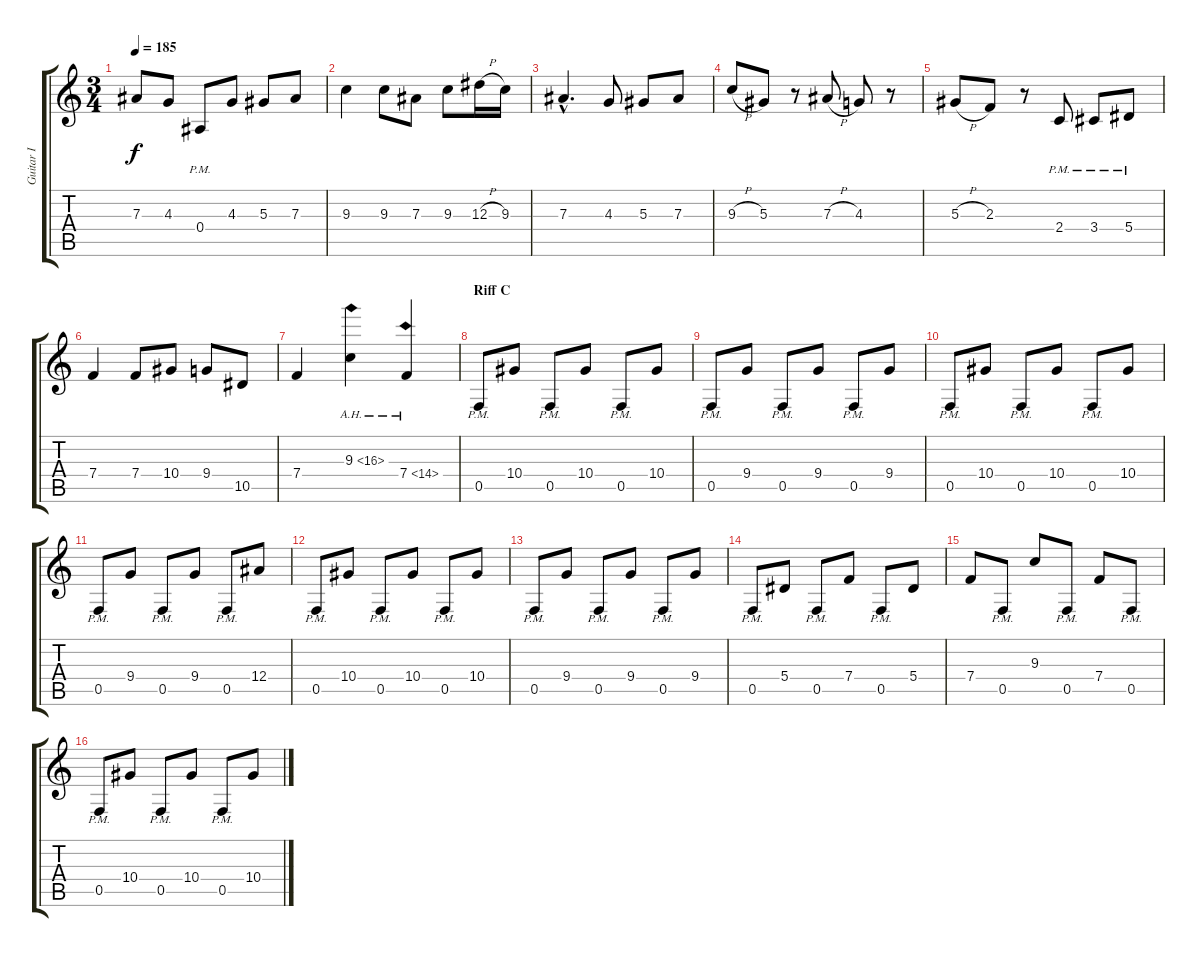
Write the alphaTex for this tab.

\track ("Guitar I" "Guitar I") {instrument overdrivenguitar}
\staff {score tabs}
\tuning (C4 G3 Eb3 Bb2 F2 C2) {hide}
\ts (3 4)
\tempo 185
\clef g2
\ks c
7.3.8{dy f} 4.3.8 0.4{pm}.8 4.3.8 5.3.8 7.3.8 |
9.3.4 9.3.8 7.3.8 9.3.8 12.3{h}.16 9.3.16 |
7.3{hac}.4{d} 4.3.8 5.3.8 7.3.8 |
9.3{h}.8 5.3.8 r.8 7.3{h}.8 4.3.8 r.8 |
5.3{h}.8 2.3.8 r.8 2.4{pm}.8 3.4{pm}.8 5.4{pm}.8 |
7.4.4 7.4.8 10.4.8 9.4.8 10.5.8 |
7.4.4 9.3{ah 7}.4 7.4{ah 7}.4 |
\section ("" "Riff C")
0.5{pm}.8 10.4.8 0.5{pm}.8 10.4.8 0.5{pm}.8 10.4.8 |
0.5{pm}.8 9.4.8 0.5{pm}.8 9.4.8 0.5{pm}.8 9.4.8 |
0.5{pm}.8 10.4.8 0.5{pm}.8 10.4.8 0.5{pm}.8 10.4.8 |
0.5{pm}.8 9.4.8 0.5{pm}.8 9.4.8 0.5{pm}.8 12.4.8 |
0.5{pm}.8 10.4.8 0.5{pm}.8 10.4.8 0.5{pm}.8 10.4.8 |
0.5{pm}.8 9.4.8 0.5{pm}.8 9.4.8 0.5{pm}.8 9.4.8 |
0.5{pm}.8 5.4.8 0.5{pm}.8 7.4.8 0.5{pm}.8 5.4.8 |
7.4.8 0.5{pm}.8 9.3.8 0.5{pm}.8 7.4.8 0.5{pm}.8 |
0.5{pm}.8 10.4.8 0.5{pm}.8 10.4.8 0.5{pm}.8 10.4.8
